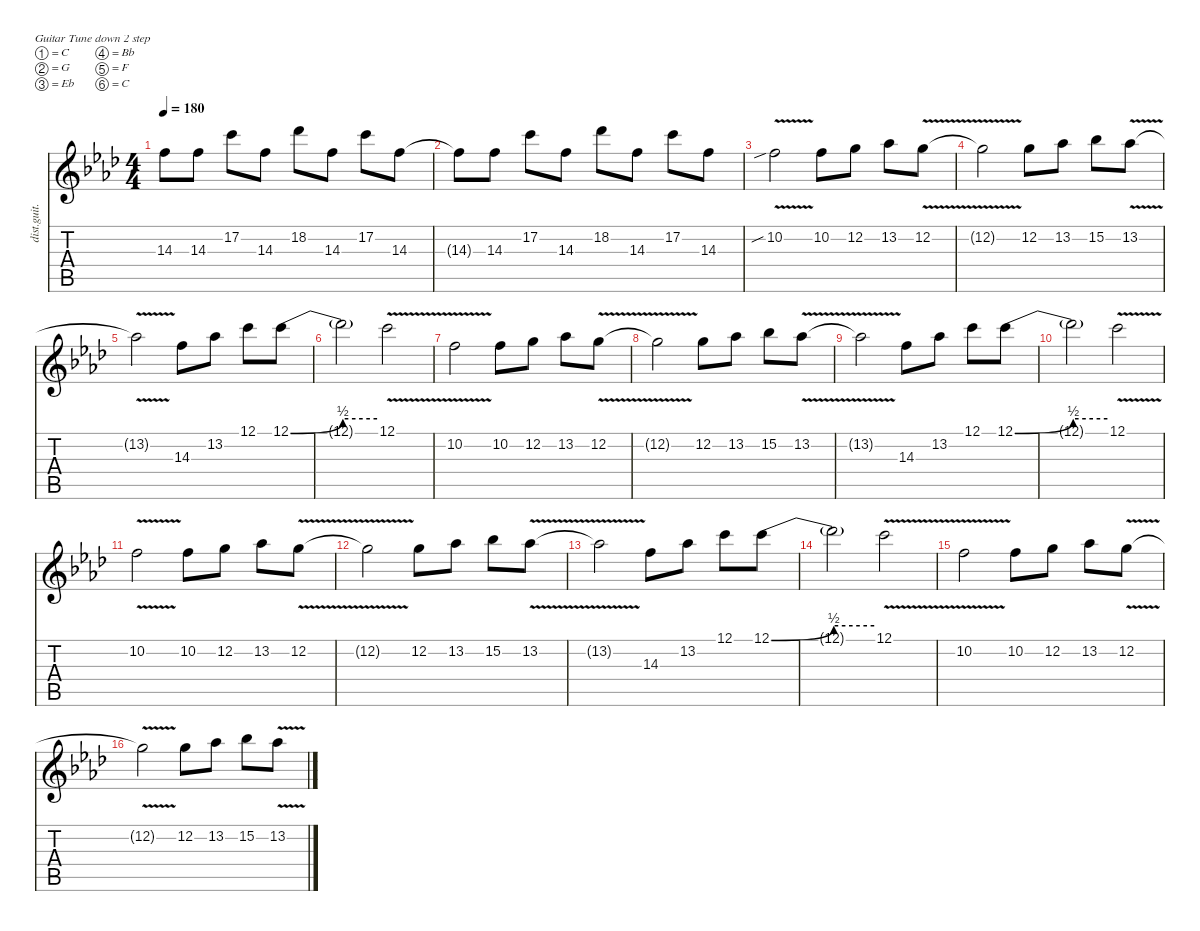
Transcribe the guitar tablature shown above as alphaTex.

\defaultSystemsLayout 4
\hideDynamics
\bracketExtendMode nobrackets
\track ("Rob" "dist.guit.") {instrument distortionguitar}
\staff {score tabs}
\tuning (C4 G3 Eb3 Bb2 F2 C2)
\ts (4 4)
\tempo 180
\clef g2
\ks fminor
14.3{acc forcenatural}.8{dy f beam Down} 14.3{acc forcenatural}.8{beam Down} 17.2{acc forcenatural}.8{beam Down} 14.3{acc forcenatural}.8{beam Down} 18.2{acc b}.8{beam Down} 14.3{acc forcenatural}.8{beam Down} 17.2{acc forcenatural}.8{beam Down} 14.3{acc forcenatural}.8{beam Down} |
14.3{t acc forcenatural}.8{beam Down} 14.3{acc forcenatural}.8{beam Down} 17.2{acc forcenatural}.8{beam Down} 14.3{acc forcenatural}.8{beam Down} 18.2{acc b}.8{beam Down} 14.3{acc forcenatural}.8{beam Down} 17.2{acc forcenatural}.8{beam Down} 14.3{acc forcenatural}.8{beam Down} |
10.2{v sib acc forcenatural}.2{beam Down} 10.2{acc forcenatural}.8{beam Down} 12.2{acc forcenatural}.8{beam Down} 13.2{acc b}.8{beam Down} 12.2{v acc forcenatural}.8{beam Down} |
12.2{v t acc forcenatural}.2{beam Down} 12.2{acc forcenatural}.8{beam Down} 13.2{acc b}.8{beam Down} 15.2{acc b}.8{beam Down} 13.2{v acc b}.8{beam Down} |
13.2{v t acc b}.2{beam Down} 14.3{acc forcenatural}.8{beam Down} 13.2{acc b}.8{beam Down} 12.1{acc forcenatural}.8{beam Down} 12.1{be (bend 0 0 60 2) acc forcenatural}.8{beam Down} |
12.1{be (hold 0 2 60 2) t}.2{beam Down} 12.1{v acc forcenatural}.2{beam Down} |
10.2{v acc forcenatural}.2{beam Down} 10.2{acc forcenatural}.8{beam Down} 12.2{acc forcenatural}.8{beam Down} 13.2{acc b}.8{beam Down} 12.2{v acc forcenatural}.8{beam Down} |
12.2{v t acc forcenatural}.2{beam Down} 12.2{acc forcenatural}.8{beam Down} 13.2{acc b}.8{beam Down} 15.2{acc b}.8{beam Down} 13.2{v acc b}.8{beam Down} |
13.2{v t acc b}.2{beam Down} 14.3{acc forcenatural}.8{beam Down} 13.2{acc b}.8{beam Down} 12.1{acc forcenatural}.8{beam Down} 12.1{be (bend 0 0 60 2) acc forcenatural}.8{beam Down} |
12.1{be (hold 0 2 60 2) t}.2{beam Down} 12.1{v acc forcenatural}.2{beam Down} |
10.2{v acc forcenatural}.2{beam Down} 10.2{acc forcenatural}.8{beam Down} 12.2{acc forcenatural}.8{beam Down} 13.2{acc b}.8{beam Down} 12.2{v acc forcenatural}.8{beam Down} |
12.2{v t acc forcenatural}.2{beam Down} 12.2{acc forcenatural}.8{beam Down} 13.2{acc b}.8{beam Down} 15.2{acc b}.8{beam Down} 13.2{v acc b}.8{beam Down} |
13.2{v t acc b}.2{beam Down} 14.3{acc forcenatural}.8{beam Down} 13.2{acc b}.8{beam Down} 12.1{acc forcenatural}.8{beam Down} 12.1{be (bend 0 0 60 2) acc forcenatural}.8{beam Down} |
12.1{be (hold 0 2 60 2) t}.2{beam Down} 12.1{v acc forcenatural}.2{beam Down} |
10.2{v acc forcenatural}.2{beam Down} 10.2{acc forcenatural}.8{beam Down} 12.2{acc forcenatural}.8{beam Down} 13.2{acc b}.8{beam Down} 12.2{v acc forcenatural}.8{beam Down} |
12.2{v t acc forcenatural}.2{beam Down} 12.2{acc forcenatural}.8{beam Down} 13.2{acc b}.8{beam Down} 15.2{acc b}.8{beam Down} 13.2{v acc b}.8{beam Down}
